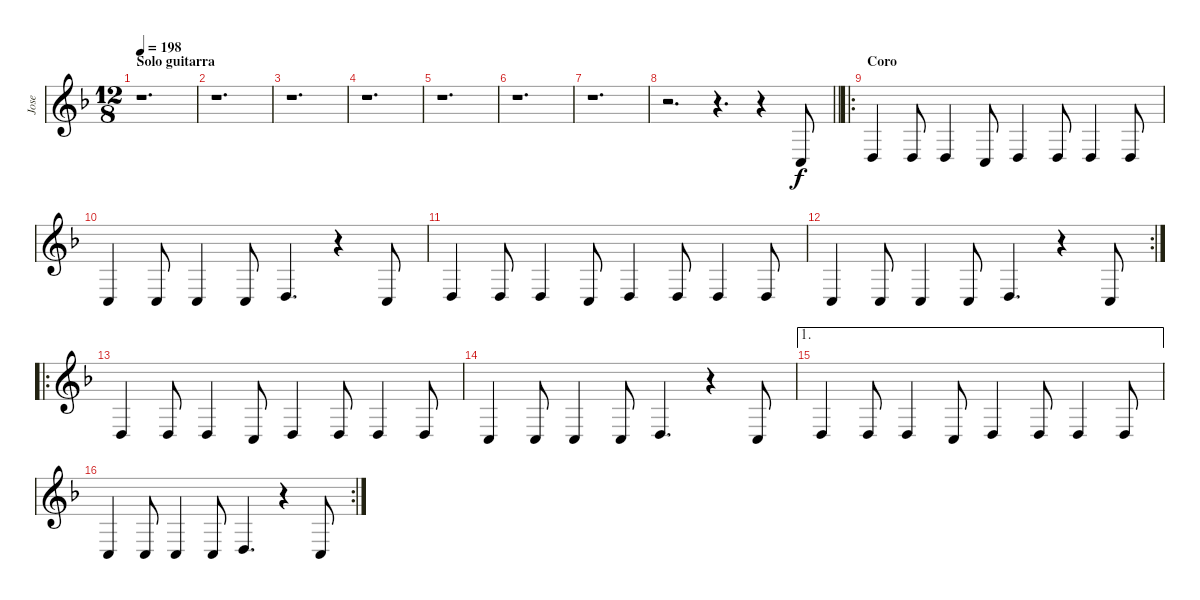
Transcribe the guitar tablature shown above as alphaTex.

\track ("Jose" "Jose") {instrument cello}
\staff {score}
\tuning (A3 D3 G2 C2) {hide}
\ts (12 8)
\section ("" "Solo guitarra")
\tempo 198
\clef g2
\ks dminor
r.1{d dy f} |
r.1{d} |
r.1{d} |
r.1{d} |
r.1{d} |
r.1{d} |
r.1{d} |
\barLineRight lightlight
r.2{d} r.4{d} r.4 5.3.8 |
\ro
\section ("" "Coro")
0.2.4 0.2.8 0.2.4 5.3.8 0.2.4 0.2.8 0.2.4 7.3.8 |
5.3.4 5.3.8 5.3.4 5.3.8 0.2.4{d} r.4 5.3.8 |
0.2.4 0.2.8 0.2.4 5.3.8 0.2.4 0.2.8 0.2.4 7.3.8 |
\rc 2
5.3.4 5.3.8 5.3.4 5.3.8 0.2.4{d} r.4 5.3.8 |
\ro
0.2.4 0.2.8 0.2.4 5.3.8 0.2.4 0.2.8 0.2.4 7.3.8 |
5.3.4 5.3.8 5.3.4 5.3.8 0.2.4{d} r.4 5.3.8 |
\ae 1
0.2.4 0.2.8 0.2.4 5.3.8 0.2.4 0.2.8 0.2.4 7.3.8 |
\rc 2
5.3.4 5.3.8 5.3.4 5.3.8 0.2.4{d} r.4 5.3.8
